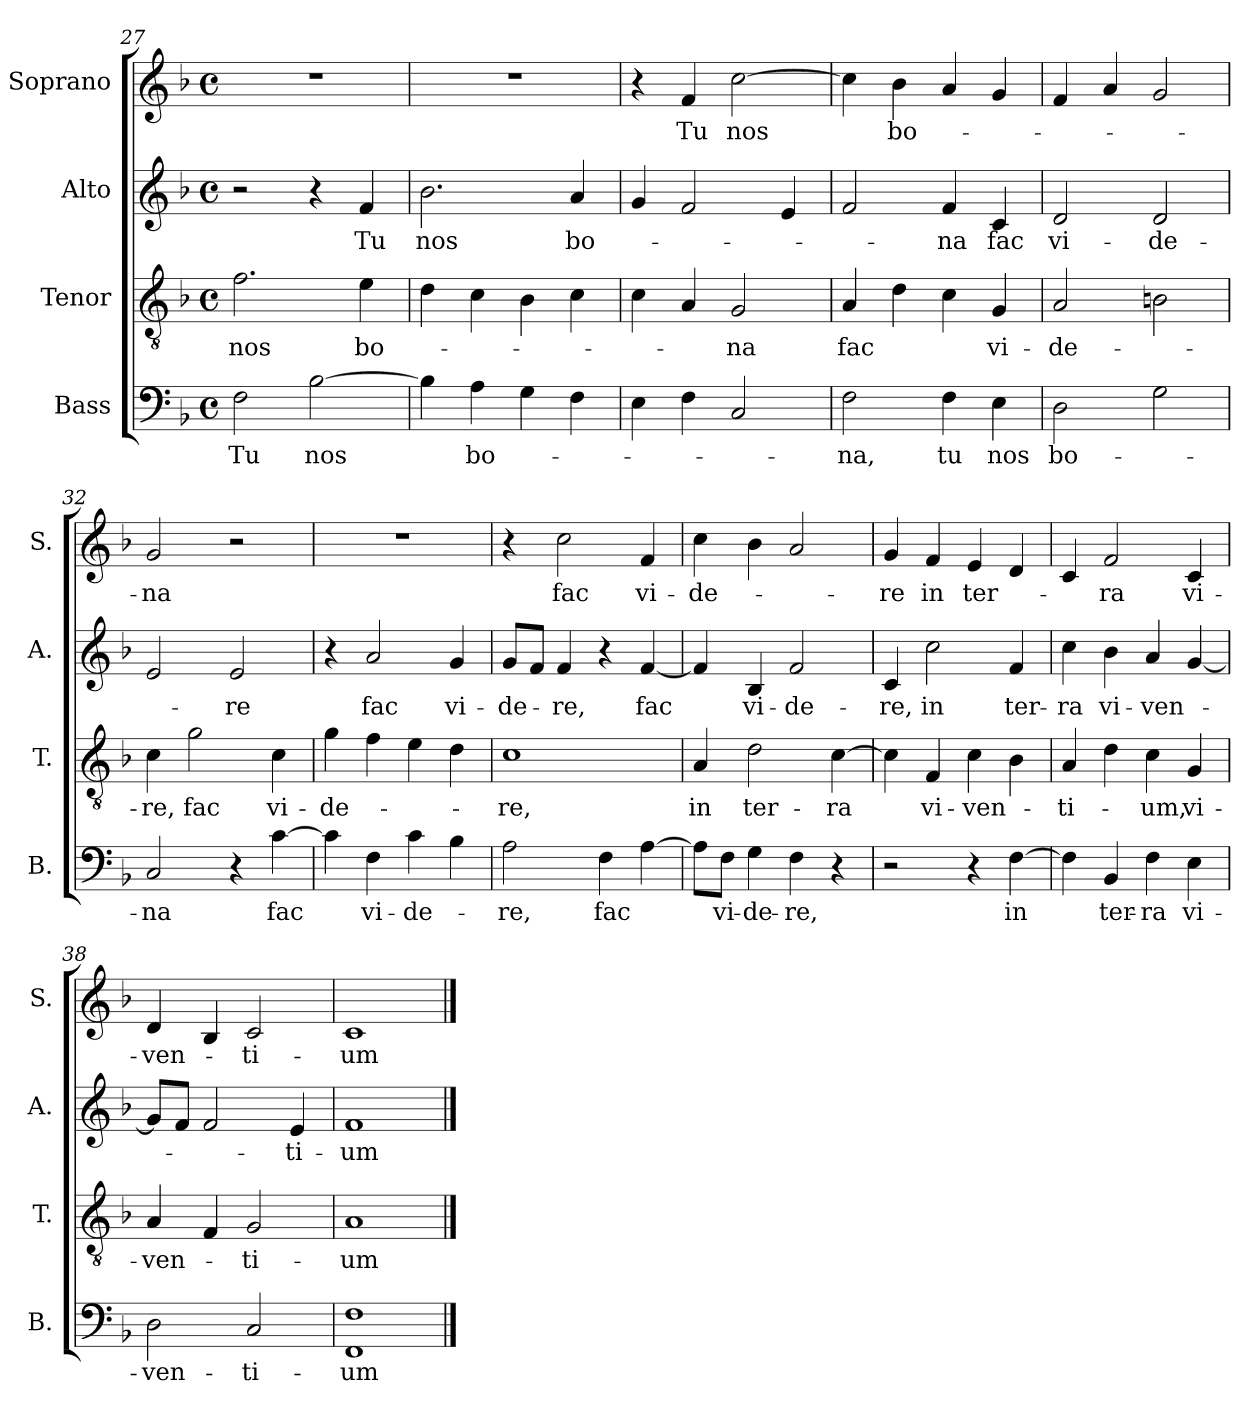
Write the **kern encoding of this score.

**kern	**text	**kern	**text	**kern	**text	**kern	**text
*part4	*part4	*part3	*part3	*part2	*part2	*part1	*part1
*staff4	*staff4	*staff3	*staff3	*staff2	*staff2	*staff1	*staff1
*I"Bass	*	*I"Tenor	*	*I"Alto	*	*I"Soprano	*
*I'B.	*	*I'T.	*	*I'A.	*	*I'S.	*
*clefF4	*	*clefGv2	*	*clefG2	*	*clefG2	*
*k[b-]	*	*k[b-]	*	*k[b-]	*	*k[b-]	*
*M4/4	*	*M4/4	*	*M4/4	*	*M4/4	*
*met(c)	*	*met(c)	*	*met(c)	*	*met(c)	*
=27	=27	=27	=27	=27	=27	=27	=27
!	!LO:LY:b	!	!LO:LY:b	!	!	!	!
2F\	Tu	2.f\	nos	2r	.	1r	.
!	!LO:LY:b	!	!	!	!	!	!
[2B-\	nos	.	.	4r	.	.	.
!	!	!	!LO:LY:b	!	!LO:LY:b	!	!
.	.	4e\	bo-	4f/	Tu	.	.
=28	=28	=28	=28	=28	=28	=28	=28
!	!	!	!	!	!LO:LY:b	!	!
4B-\]	.	4d\	.	2.b-\	nos	1r	.
!	!LO:LY:b	!	!	!	!	!	!
4A\	bo-	4c\	.	.	.	.	.
4G\	.	4B-\	.	.	.	.	.
!	!	!	!	!	!LO:LY:b	!	!
4F\	.	4c\	.	4a/	bo-	.	.
=29	=29	=29	=29	=29	=29	=29	=29
4E\	.	4c\	.	4g/	.	4r	.
!	!	!	!	!	!	!	!LO:LY:b
4F\	.	4A/	.	2f/	.	4f/	Tu
!	!	!	!LO:LY:b	!	!	!	!LO:LY:b
2C/	.	2G/	-na	.	.	[2cc\	nos
.	.	.	.	4e/	.	.	.
=30	=30	=30	=30	=30	=30	=30	=30
!	!LO:LY:b	!	!LO:LY:b	!	!	!	!
2F\	-na,	4A/	fac	2f/	.	4cc\]	.
!	!	!	!	!	!	!	!LO:LY:b
.	.	4d\	.	.	.	4b-\	bo-
!	!LO:LY:b	!	!	!	!LO:LY:b	!	!
4F\	tu	4c\	.	4f/	-na	4a/	.
!	!LO:LY:b	!	!LO:LY:b	!	!LO:LY:b	!	!
4E\	nos	4G/	vi-	4c/	fac	4g/	.
=31	=31	=31	=31	=31	=31	=31	=31
!	!LO:LY:b	!	!LO:LY:b	!	!LO:LY:b	!	!
2D\	bo-	2A/	-de-	2d/	vi-	4f/	.
.	.	.	.	.	.	4a/	.
!	!	!	!	!	!LO:LY:b	!	!
2G\	.	2Bn\	.	2d/	-de-	2g/	.
=32	=32	=32	=32	=32	=32	=32	=32
!	!LO:LY:b	!	!LO:LY:b	!	!	!	!LO:LY:b
2C/	-na	4c\	-re,	2e/	.	2g/	-na
!	!	!	!LO:LY:b	!	!	!	!
.	.	2g\	fac	.	.	.	.
!	!	!	!	!	!LO:LY:b	!	!
4r	.	.	.	2e/	-re	2r	.
!	!LO:LY:b	!	!LO:LY:b	!	!	!	!
[4c\	fac	4c\	vi-	.	.	.	.
=33	=33	=33	=33	=33	=33	=33	=33
!	!	!	!LO:LY:b	!	!	!	!
4c\]	.	4g\	-de-	4r	.	1r	.
!	!LO:LY:b	!	!	!	!LO:LY:b	!	!
4F\	vi-	4f\	.	2a/	fac	.	.
!	!LO:LY:b	!	!	!	!	!	!
4c\	-de-	4e\	.	.	.	.	.
!	!	!	!	!	!LO:LY:b	!	!
4B-\	.	4d\	.	4g/	vi-	.	.
=34	=34	=34	=34	=34	=34	=34	=34
!	!LO:LY:b	!	!LO:LY:b	!	!LO:LY:b	!	!
2A\	-re,	1c	-re,	8g/L	-de-	4r	.
.	.	.	.	8f/J	.	.	.
!	!	!	!	!	!LO:LY:b	!	!LO:LY:b
.	.	.	.	4f/	-re,	2cc\	fac
!	!LO:LY:b	!	!	!	!	!	!
4F\	fac	.	.	4r	.	.	.
!	!	!	!	!	!LO:LY:b	!	!LO:LY:b
[4A\	.	.	.	[4f/	fac	4f/	vi-
!!LO:LB:g=z
=35	=35	=35	=35	=35	=35	=35	=35
!	!	!	!LO:LY:b	!	!	!	!LO:LY:b
8A\L]	.	4A/	in	4f/]	.	4cc\	-de-
!	!LO:LY:b	!	!	!	!	!	!
8F\J	vi-	.	.	.	.	.	.
!	!LO:LY:b	!	!LO:LY:b	!	!LO:LY:b	!	!
4G\	-de-	2d\	ter-	4B-/	vi-	4b-\	.
!	!LO:LY:b	!	!	!	!LO:LY:b	!	!
4F\	-re,	.	.	2f/	-de-	2a/	.
!	!	!	!LO:LY:b	!	!	!	!
4r	.	[4c\	-ra	.	.	.	.
=36	=36	=36	=36	=36	=36	=36	=36
!	!	!	!	!	!LO:LY:b	!	!LO:LY:b
2r	.	4c\]	.	4c/	-re,	4g/	-re
!	!	!	!LO:LY:b	!	!LO:LY:b	!	!LO:LY:b
.	.	4F/	vi-	2cc\	in	4f/	in
!	!	!	!LO:LY:b	!	!	!	!LO:LY:b
4r	.	4c\	-ven-	.	.	4e/	ter-
!	!LO:LY:b	!	!	!	!LO:LY:b	!	!
[4F\	in	4B-\	.	4f/	ter-	4d/	.
=37	=37	=37	=37	=37	=37	=37	=37
!	!	!	!LO:LY:b	!	!LO:LY:b	!	!
4F\]	.	4A/	-ti-	4cc\	-ra	4c/	.
!	!LO:LY:b	!	!	!	!LO:LY:b	!	!LO:LY:b
4BB-/	ter-	4d\	.	4b-\	vi-	2f/	-ra
!	!LO:LY:b	!	!LO:LY:b	!	!LO:LY:b	!	!
4F\	-ra	4c\	-um,	4a/	-ven-	.	.
!	!LO:LY:b	!	!LO:LY:b	!	!	!	!LO:LY:b
4E\	vi-	4G/	vi-	[4g/	.	4c/	vi-
=38	=38	=38	=38	=38	=38	=38	=38
!	!LO:LY:b	!	!LO:LY:b	!	!	!	!LO:LY:b
2D\	-ven-	4A/	-ven-	8g/L]	.	4d/	-ven-
.	.	.	.	8f/J	.	.	.
.	.	4F/	.	2f/	.	4B-/	.
!	!LO:LY:b	!	!LO:LY:b	!	!	!	!LO:LY:b
2C/	-ti-	2G/	-ti-	.	.	2c/	-ti-
!	!	!	!	!	!LO:LY:b	!	!
.	.	.	.	4e/	-ti-	.	.
=39	=39	=39	=39	=39	=39	=39	=39
!	!LO:LY:b	!	!LO:LY:b	!	!LO:LY:b	!	!LO:LY:b
1FF 1F	-um	1A	-um	1f	-um	1c	-um
==	==	==	==	==	==	==	==
*-	*-	*-	*-	*-	*-	*-	*-
